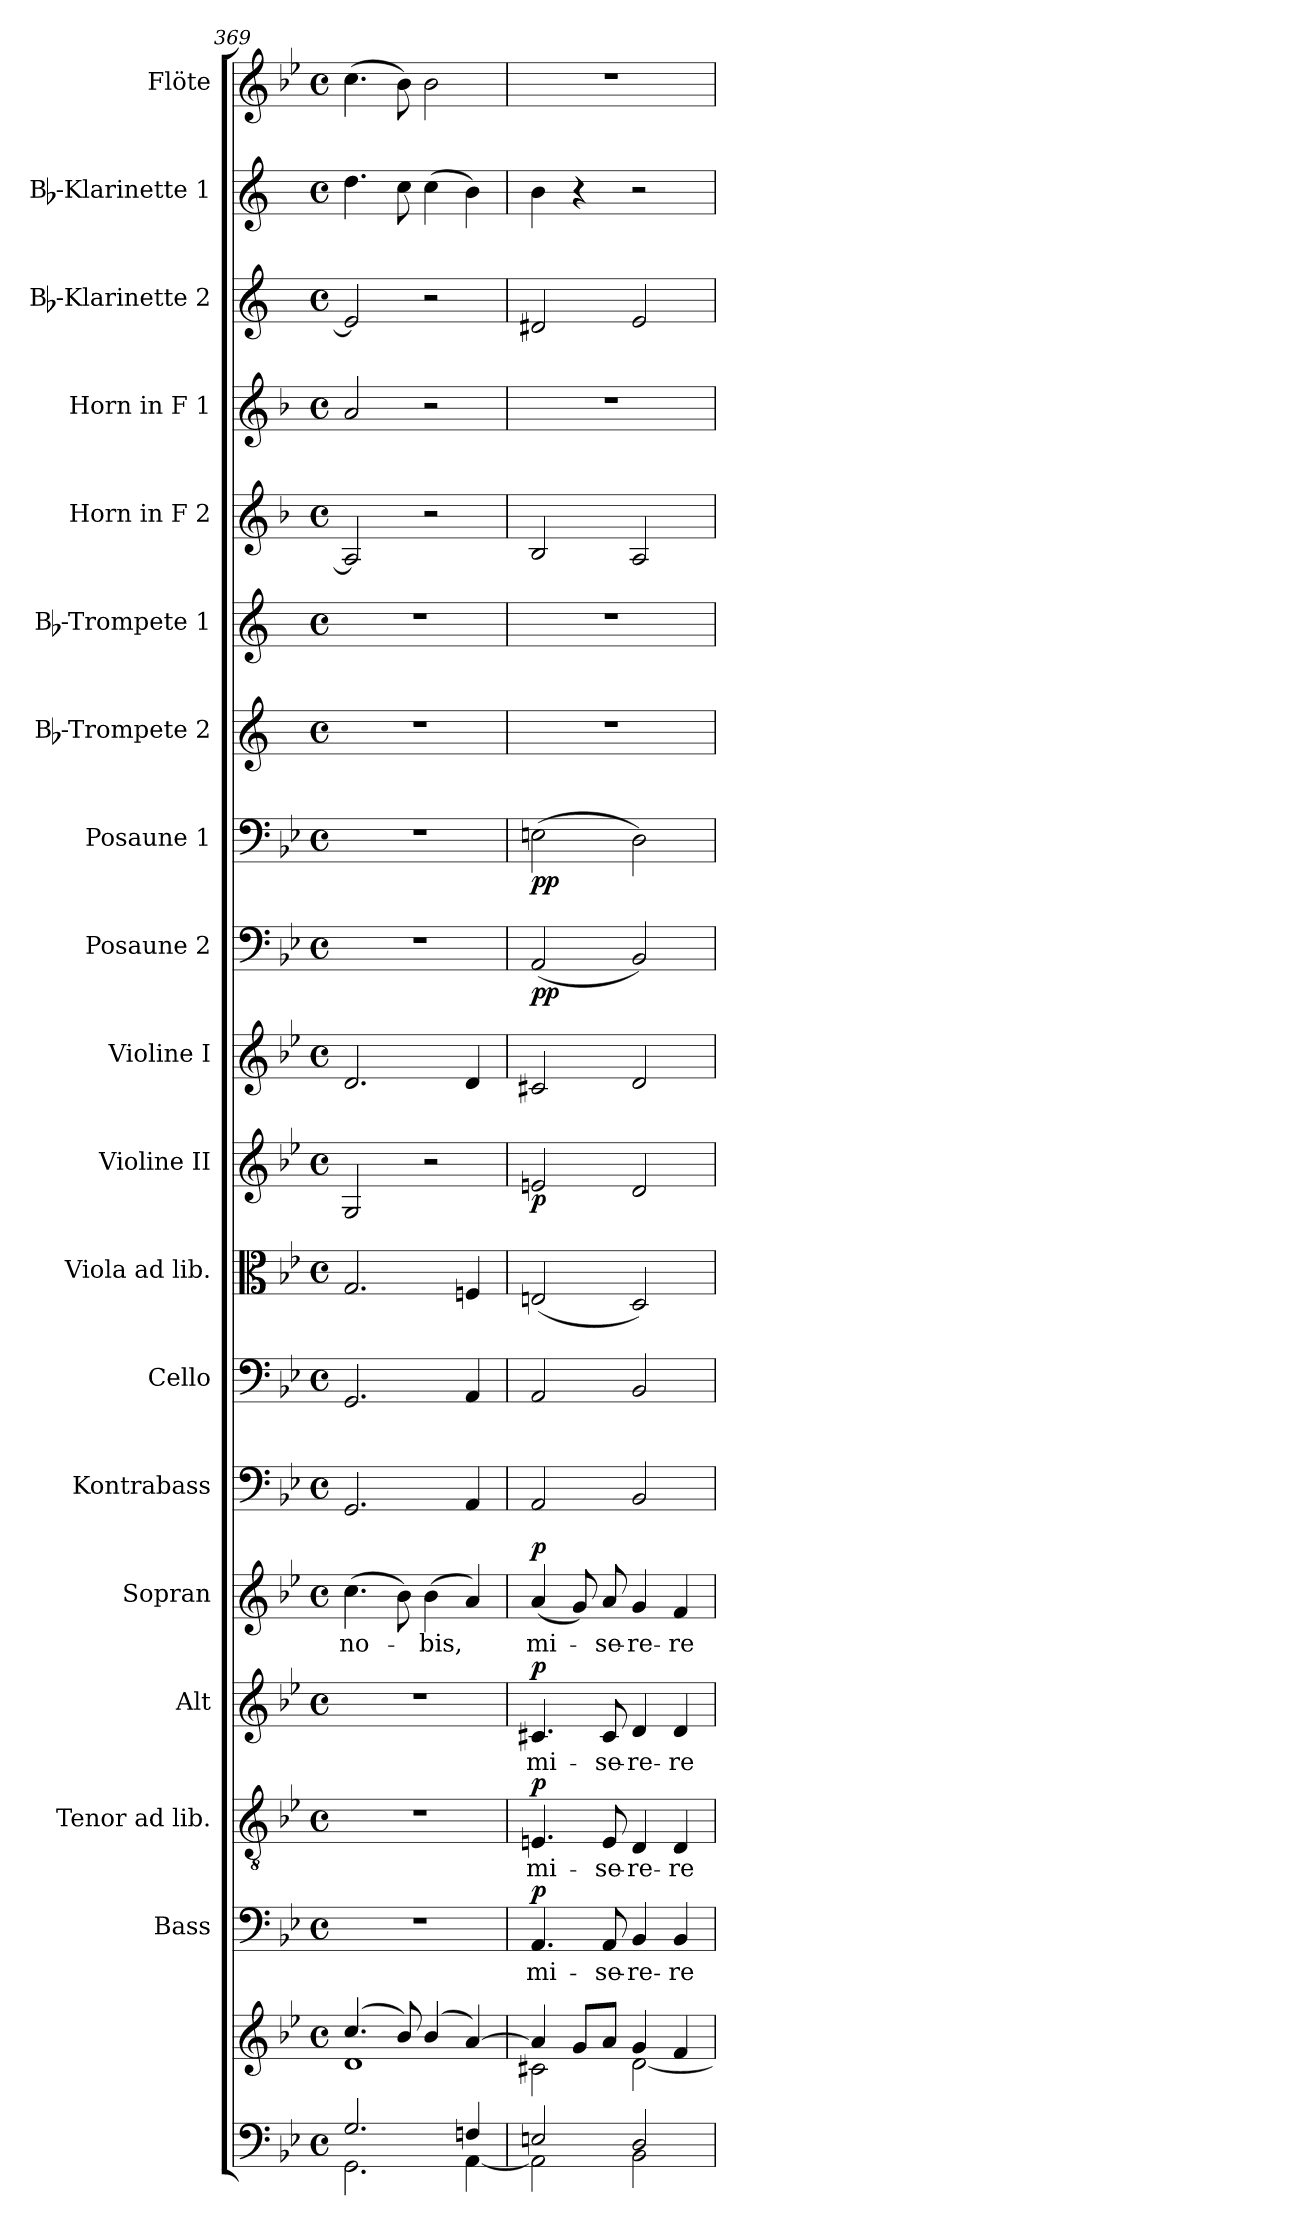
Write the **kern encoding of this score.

**kern	**kern	**kern	**text	**dynam	**kern	**text	**dynam	**kern	**text	**dynam	**kern	**text	**dynam	**kern	**kern	**kern	**kern	**dynam	**kern	**kern	**dynam	**kern	**dynam	**kern	**kern	**kern	**kern	**kern	**kern	**kern
*part19	*part19	*part18	*part18	*part18	*part17	*part17	*part17	*part16	*part16	*part16	*part15	*part15	*part15	*part14	*part13	*part12	*part11	*part11	*part10	*part9	*part9	*part8	*part8	*part7	*part6	*part5	*part4	*part3	*part2	*part1
*staff20	*staff19	*staff18	*staff18	*staff18	*staff17	*staff17	*staff17	*staff16	*staff16	*staff16	*staff15	*staff15	*staff15	*staff14	*staff13	*staff12	*staff11	*staff11	*staff10	*staff9	*staff9	*staff8	*staff8	*staff7	*staff6	*staff5	*staff4	*staff3	*staff2	*staff1
*	*	*I"Bass	*	*	*I"Tenor ad lib.	*	*	*I"Alt	*	*	*I"Sopran	*	*	*I"Kontrabass	*I"Cello	*I"Viola ad lib.	*I"Violine II	*	*I"Violine I	*I"Posaune 2	*	*I"Posaune 1	*	*I"Bb-Trompete 2	*I"Bb-Trompete 1	*I"Horn in F 2	*I"Horn in F 1	*I"Bb-Klarinette 2	*I"Bb-Klarinette 1	*I"Flöte
*	*	*I'B.	*	*	*I'T.	*	*	*I'A.	*	*	*I'S.	*	*	*I'Kb.	*	*I'Vla.	*I'Vl. II	*	*I'Vl. I	*I'Pos. 2	*	*I'Pos. 1	*	*I'Bb Trp. 2	*I'Bb Trp. 1	*	*	*I'Bb Kl. 2	*I'Bb Kl. 1	*I'Fl.
*clefF4	*clefG2	*clefF4	*	*	*clefGv2	*	*	*clefG2	*	*	*clefG2	*	*	*clefF4	*clefF4	*clefC3	*clefG2	*	*clefG2	*clefF4	*	*clefF4	*	*clefG2	*clefG2	*clefG2	*clefG2	*clefG2	*clefG2	*clefG2
*	*	*	*	*	*	*	*	*	*	*	*	*	*	*ITrd7c12	*	*	*	*	*	*	*	*	*	*ITrd1c2	*ITrd1c2	*ITrd4c7	*ITrd4c7	*ITrd1c2	*ITrd1c2	*
*k[b-e-]	*k[b-e-]	*k[b-e-]	*	*	*k[b-e-]	*	*	*k[b-e-]	*	*	*k[b-e-]	*	*	*k[b-e-]	*k[b-e-]	*k[b-e-]	*k[b-e-]	*	*k[b-e-]	*k[b-e-]	*	*k[b-e-]	*	*k[b-e-]	*k[b-e-]	*k[b-e-]	*k[b-e-]	*k[b-e-]	*k[b-e-]	*k[b-e-]
*B-:	*B-:	*B-:	*	*	*B-:	*	*	*B-:	*	*	*B-:	*	*	*B-:	*B-:	*B-:	*B-:	*	*B-:	*B-:	*	*B-:	*	*B-:	*B-:	*B-:	*B-:	*B-:	*B-:	*B-:
*M4/4	*M4/4	*M4/4	*	*	*M4/4	*	*	*M4/4	*	*	*M4/4	*	*	*M4/4	*M4/4	*M4/4	*M4/4	*	*M4/4	*M4/4	*	*M4/4	*	*M4/4	*M4/4	*M4/4	*M4/4	*M4/4	*M4/4	*M4/4
*met(c)	*met(c)	*met(c)	*	*	*met(c)	*	*	*met(c)	*	*	*met(c)	*	*	*met(c)	*met(c)	*met(c)	*met(c)	*	*met(c)	*met(c)	*	*met(c)	*	*met(c)	*met(c)	*met(c)	*met(c)	*met(c)	*met(c)	*met(c)
=369	=369	=369	=369	=369	=369	=369	=369	=369	=369	=369	=369	=369	=369	=369	=369	=369	=369	=369	=369	=369	=369	=369	=369	=369	=369	=369	=369	=369	=369	=369
*^	*^	*	*	*	*	*	*	*	*	*	*	*	*	*	*	*	*	*	*	*	*	*	*	*	*	*	*	*	*	*
!	!	!	!	!	!	!	!	!	!	!	!	!	!	!LO:LY:b	!	!	!	!	!	!	!	!	!	!	!	!	!	!	!	!	!	!
2.G/	2.GG\	(4.cc/	1d	1r	.	.	1r	.	.	1r	.	.	(>4.cc\	no-	.	2.GGG/	2.GG/	2.G/	2G/	.	2.d/	1r	.	1r	.	1r	1r	2D/]	2d/	2d/]	4.cc\	(>4.cc\
.	.	8b-/)	.	.	.	.	.	.	.	.	.	.	8b-\)	.	.	.	.	.	.	.	.	.	.	.	.	.	.	.	.	.	8b-\	8b-\)
!	!	!	!	!	!	!	!	!	!	!	!	!	!	!LO:LY:b	!	!	!	!	!	!	!	!	!	!	!	!	!	!	!	!	!	!
.	.	(4b-/	.	.	.	.	.	.	.	.	.	.	(>4b-\	-bis,	.	.	.	.	2r	.	.	.	.	.	.	.	.	2r	2r	2r	(>4b-\	2b-\
4Fn/	[<4AA\	[>4a/)	.	.	.	.	.	.	.	.	.	.	4a/)	.	.	4AAA/	4AA/	4Fn/	.	.	4d/	.	.	.	.	.	.	.	.	.	4a\)	.
=370	=370	=370	=370	=370	=370	=370	=370	=370	=370	=370	=370	=370	=370	=370	=370	=370	=370	=370	=370	=370	=370	=370	=370	=370	=370	=370	=370	=370	=370	=370	=370	=370
!	!	!	!	!	!LO:LY:b	!LO:DY:a	!	!LO:LY:b	!LO:DY:a	!	!LO:LY:b	!LO:DY:a	!	!LO:LY:b	!LO:DY:a	!	!	!	!	!LO:DY:b	!	!	!LO:DY:b	!	!LO:DY:b	!	!	!	!	!	!	!
2En/	2AA\]	4a/]	2c#X\	4.AA/	mi-	p	4.En/	mi-	p	4.c#X/	mi-	p	(<4a/	mi-	p	2AAA/	2AA/	(<2En/	2en/	p	2c#X/	(<2AA/	pp	(>2En\	pp	1r	1r	2E-/	1r	2c#X/	4a\	1r
.	.	8g/L	.	.	.	.	.	.	.	.	.	.	8g/)	.	.	.	.	.	.	.	.	.	.	.	.	.	.	.	.	.	4r	.
!	!	!	!	!	!LO:LY:b	!	!	!LO:LY:b	!	!	!LO:LY:b	!	!	!LO:LY:b	!	!	!	!	!	!	!	!	!	!	!	!	!	!	!	!	!	!
.	.	8a/J	.	8AA/	-se-	.	8E/	-se-	.	8c#/	-se-	.	8a/	-se-	.	.	.	.	.	.	.	.	.	.	.	.	.	.	.	.	.	.
!	!	!	!	!	!LO:LY:b	!	!	!LO:LY:b	!	!	!LO:LY:b	!	!	!LO:LY:b	!	!	!	!	!	!	!	!	!	!	!	!	!	!	!	!	!	!
2D/	2BB-\	4g/	[<2d\	4BB-/	-re-	.	4D/	-re-	.	4d/	-re-	.	4g/	-re-	.	2BBB-/	2BB-/	2D/)	2d/	.	2d/	2BB-/)	.	2D\)	.	.	.	2D/	.	2d/	2r	.
!	!	!	!	!	!LO:LY:b	!	!	!LO:LY:b	!	!	!LO:LY:b	!	!	!LO:LY:b	!	!	!	!	!	!	!	!	!	!	!	!	!	!	!	!	!	!
.	.	4f/	.	4BB-/	-re	.	4D/	-re	.	4d/	-re	.	4f/	-re	.	.	.	.	.	.	.	.	.	.	.	.	.	.	.	.	.	.
*v	*v	*	*	*	*	*	*	*	*	*	*	*	*	*	*	*	*	*	*	*	*	*	*	*	*	*	*	*	*	*	*	*
*	*v	*v	*	*	*	*	*	*	*	*	*	*	*	*	*	*	*	*	*	*	*	*	*	*	*	*	*	*	*	*	*
=	=	=	=	=	=	=	=	=	=	=	=	=	=	=	=	=	=	=	=	=	=	=	=	=	=	=	=	=	=	=
*-	*-	*-	*-	*-	*-	*-	*-	*-	*-	*-	*-	*-	*-	*-	*-	*-	*-	*-	*-	*-	*-	*-	*-	*-	*-	*-	*-	*-	*-	*-
